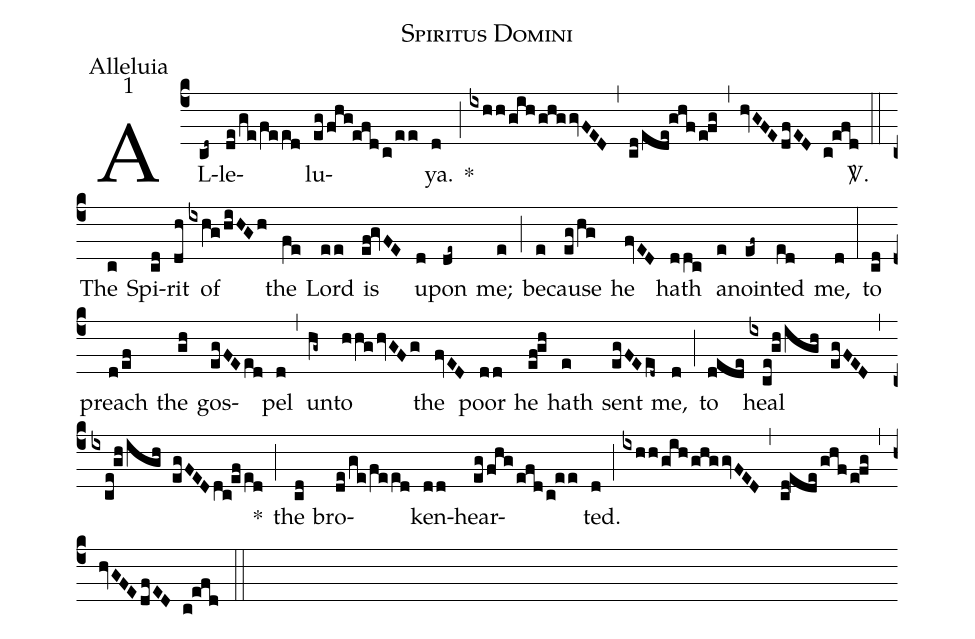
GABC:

name:Spiritus Domini;
office-part:Alleluia;
mode:1;
%%
(c4) AL(cd~)le(de/ge/feed)lu(eg/fhg!efd/c/ee)ya.(d) *(;) (ixhh/gih/ghggvFED) (,) (cd/ede!ghf/e!fg) (,) (hvGFE/dfED c!efd) <sp>V/</sp>.(::) The(c) Spi(cd)rit(dh) of(ixhg/hiHGh) the(fe) Lord(ee) is(ef!gvFE) up(d)on(de~) me;(e) (;) be(e)cause(eg/hg) he(fvED) hath(ddc) a(e)noin(ef~)ted(ed) me,(d) (:) to(cd) preach(d/ef) the(gh) gos(egFE/ed)pel(d) (,) un(hg~)to(hhg/hvGFg) the(fvED) poor(dd) he(ef!gh) hath(e) sent(egFEed~) me,(d) (;) to(dede) heal(ixce!gh/igh egFED) (,) (ixce!gh/igh egFEDdc!ef/ed) *(;) the(cd) bro(de/ge/feed)ken-(dd)hear(eg/fhg/efd/c!ee)ted.(d) (;) (ixhh/gih/ghggvFED) (,) (cd!ede/ghf/e!fg) (,) (hvGFE/dfED c!efd) (::)
